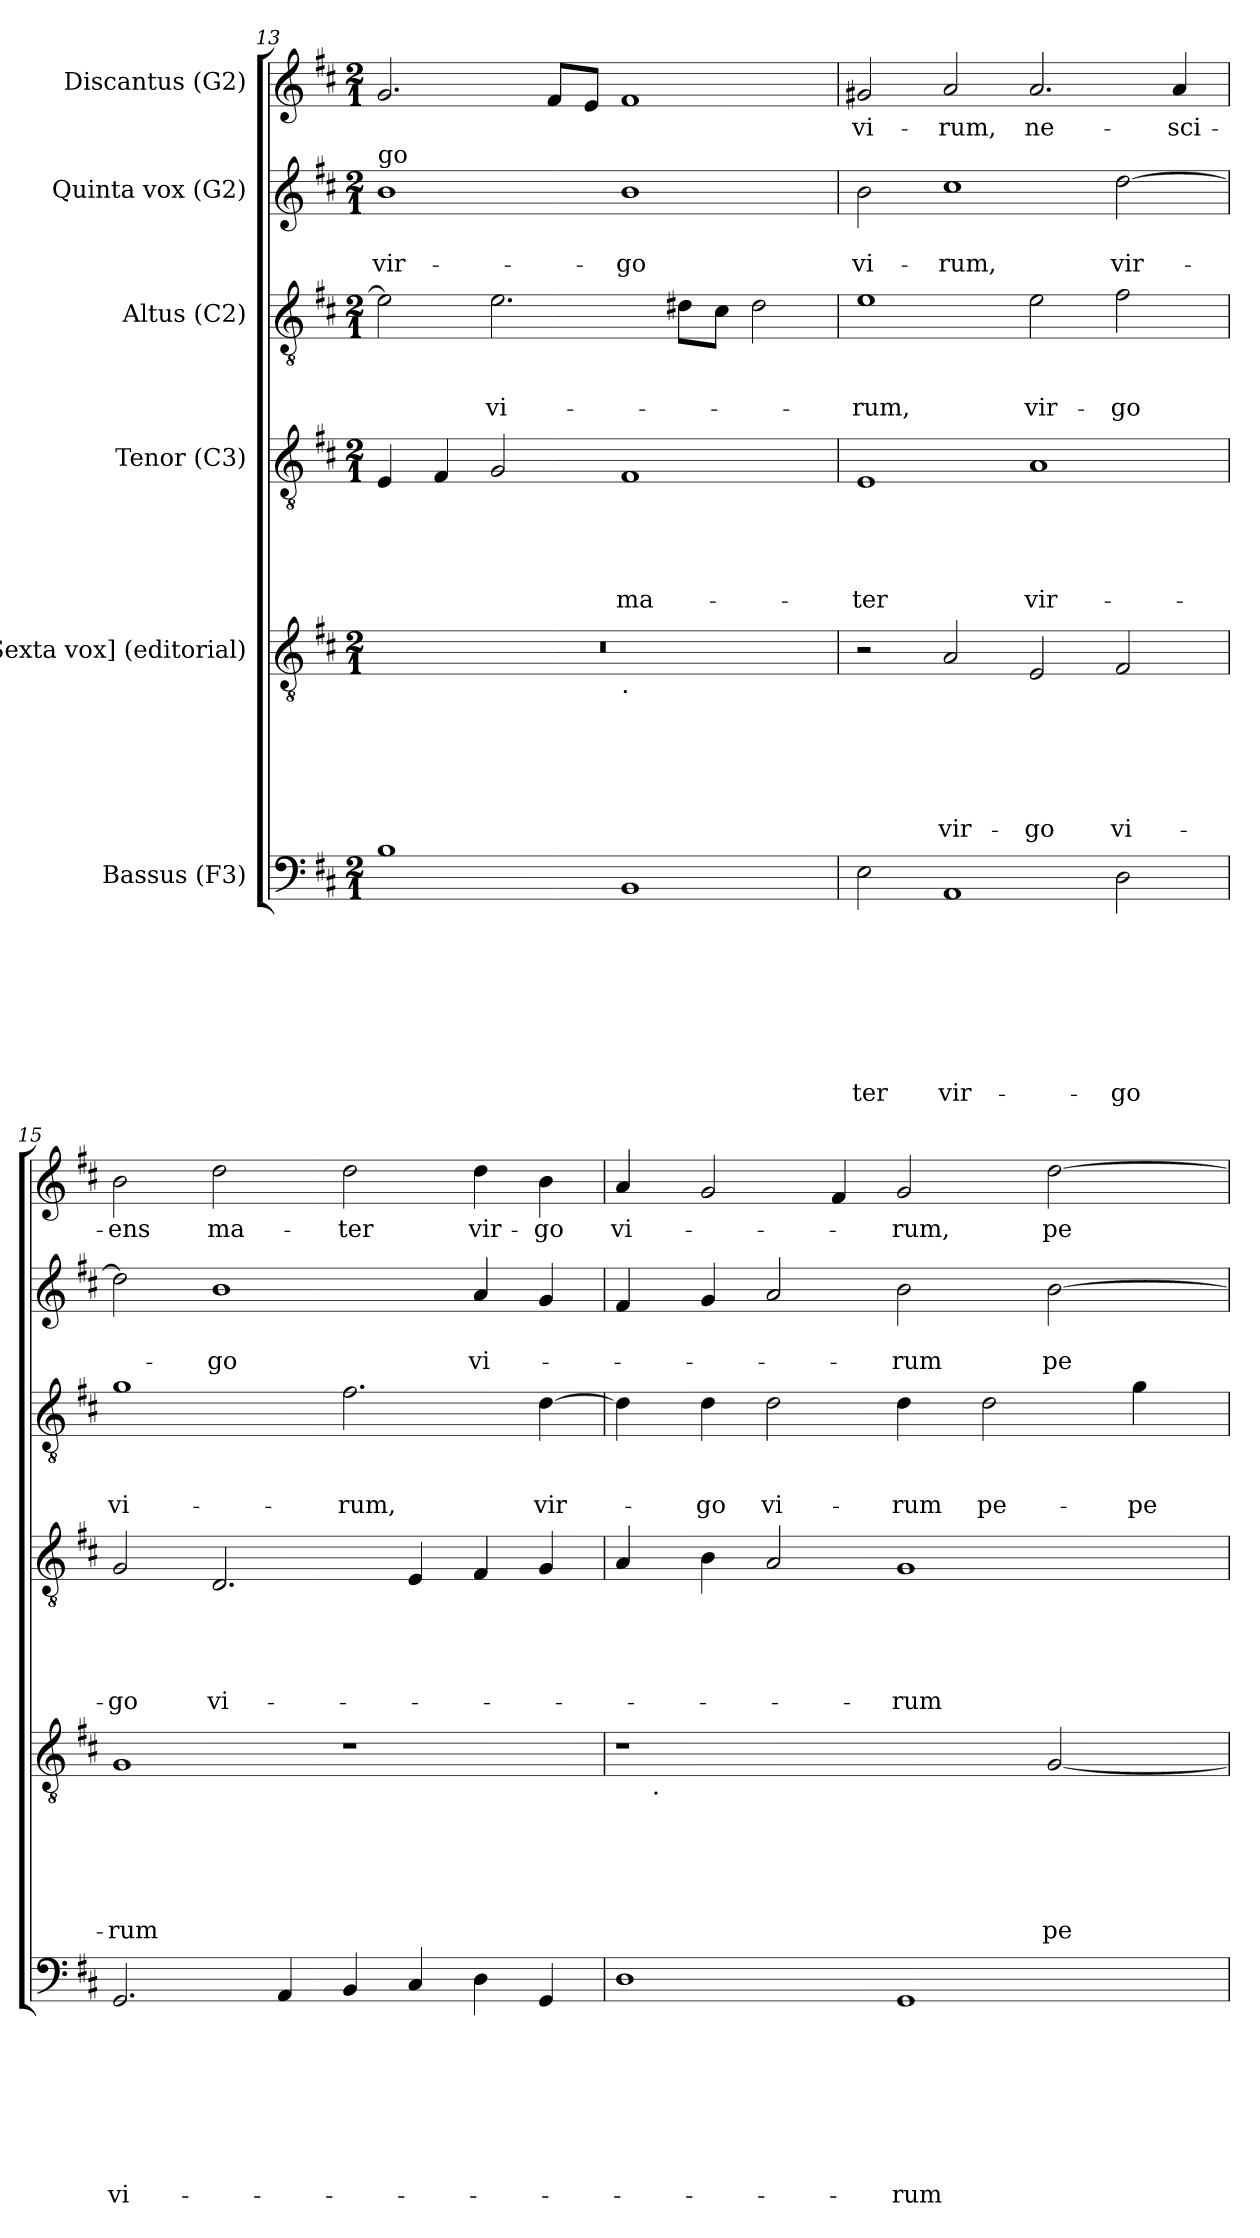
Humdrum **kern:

**kern	**text	**text	**text	**text	**text	**text	**text	**text	**kern	**text	**text	**text	**text	**text	**text	**kern	**text	**text	**text	**text	**text	**kern	**text	**text	**text	**kern	**text	**text	**kern	**text
*part6	*part6	*part6	*part6	*part6	*part6	*part6	*part6	*part6	*part5	*part5	*part5	*part5	*part5	*part5	*part5	*part4	*part4	*part4	*part4	*part4	*part4	*part3	*part3	*part3	*part3	*part2	*part2	*part2	*part1	*part1
*staff6	*staff6	*staff6	*staff6	*staff6	*staff6	*staff6	*staff6	*staff6	*staff5	*staff5	*staff5	*staff5	*staff5	*staff5	*staff5	*staff4	*staff4	*staff4	*staff4	*staff4	*staff4	*staff3	*staff3	*staff3	*staff3	*staff2	*staff2	*staff2	*staff1	*staff1
*I"Bassus (F3)	*	*	*	*	*	*	*	*	*I"[Sexta vox] (editorial)	*	*	*	*	*	*	*I"Tenor (C3)	*	*	*	*	*	*I"Altus (C2)	*	*	*	*I"Quinta vox (G2)	*	*	*I"Discantus (G2)	*
!!LO:LB:g=z
*clefF4	*	*	*	*	*	*	*	*	*clefGv2	*	*	*	*	*	*	*clefGv2	*	*	*	*	*	*clefGv2	*	*	*	*clefG2	*	*	*clefG2	*
*k[f#c#]	*	*	*	*	*	*	*	*	*k[f#c#]	*	*	*	*	*	*	*k[f#c#]	*	*	*	*	*	*k[f#c#]	*	*	*	*k[f#c#]	*	*	*k[f#c#]	*
*D:	*	*	*	*	*	*	*	*	*D:	*	*	*	*	*	*	*D:	*	*	*	*	*	*D:	*	*	*	*D:	*	*	*D:	*
*M2/1	*	*	*	*	*	*	*	*	*M2/1	*	*	*	*	*	*	*M2/1	*	*	*	*	*	*M2/1	*	*	*	*M2/1	*	*	*M2/1	*
=13	=13	=13	=13	=13	=13	=13	=13	=13	=13	=13	=13	=13	=13	=13	=13	=13	=13	=13	=13	=13	=13	=13	=13	=13	=13	=13	=13	=13	=13	=13
!	!	!	!	!	!	!	!	!	!	!	!	!	!	!	!	!	!	!	!	!	!	!	!	!	!	!LO:TX:a:t=go	!	!	!	!
!	!	!	!	!	!	!	!	!	!	!	!	!	!	!	!	!	!	!	!	!	!	!	!	!	!	!	!	!LO:LY:b	!	!
*	*	*	*	*	*	*	*	*	*^	*	*	*	*	*	*	*	*	*	*	*	*	*	*	*	*	*	*	*	*	*
1B	.	.	.	.	.	.	.	.	0r	1ryy	.	.	.	.	.	.	4E/	.	.	.	.	.	2e\]	.	.	.	1b	.	vir-	2.g/	.
.	.	.	.	.	.	.	.	.	.	.	.	.	.	.	.	.	4F#/	.	.	.	.	.	.	.	.	.	.	.	.	.	.
!	!	!	!	!	!	!	!	!	!	!	!	!	!	!	!	!	!	!	!	!	!	!	!	!	!	!LO:LY:b	!	!	!	!	!
.	.	.	.	.	.	.	.	.	.	.	.	.	.	.	.	.	2G/	.	.	.	.	.	2.e\	.	.	vi-	.	.	.	.	.
.	.	.	.	.	.	.	.	.	.	.	.	.	.	.	.	.	.	.	.	.	.	.	.	.	.	.	.	.	.	8f#/L	.
.	.	.	.	.	.	.	.	.	.	.	.	.	.	.	.	.	.	.	.	.	.	.	.	.	.	.	.	.	.	8e/J	.
!	!	!	!	!	!	!	!	!	!	!LO:TX:b:t=.	!	!	!	!	!	!	!	!	!	!	!	!	!	!	!	!	!	!	!	!	!
!	!	!	!	!	!	!	!	!	!	!	!	!	!	!	!	!	!	!	!	!	!	!LO:LY:b	!	!	!	!	!	!	!LO:LY:b	!	!
1BB	.	.	.	.	.	.	.	.	.	1ryy	.	.	.	.	.	.	1F#	.	.	.	.	ma-	.	.	.	.	1b	.	-go	1f#	.
.	.	.	.	.	.	.	.	.	.	.	.	.	.	.	.	.	.	.	.	.	.	.	8d#X\L	.	.	.	.	.	.	.	.
.	.	.	.	.	.	.	.	.	.	.	.	.	.	.	.	.	.	.	.	.	.	.	8c#\J	.	.	.	.	.	.	.	.
.	.	.	.	.	.	.	.	.	.	.	.	.	.	.	.	.	.	.	.	.	.	.	2d#\	.	.	.	.	.	.	.	.
=14	=14	=14	=14	=14	=14	=14	=14	=14	=14	=14	=14	=14	=14	=14	=14	=14	=14	=14	=14	=14	=14	=14	=14	=14	=14	=14	=14	=14	=14	=14	=14
!	!	!	!	!	!	!	!	!LO:LY:b	!	!	!	!	!	!	!	!	!	!	!	!	!	!LO:LY:b	!	!	!	!LO:LY:b	!	!	!LO:LY:b	!	!LO:LY:b
*	*	*	*	*	*	*	*	*	*v	*v	*	*	*	*	*	*	*	*	*	*	*	*	*	*	*	*	*	*	*	*	*
2E\	.	.	.	.	.	.	.	-ter	2r	.	.	.	.	.	.	1E	.	.	.	.	-ter	1e	.	.	-rum,	2b\	.	vi-	2g#X/	-vi-
!	!	!	!	!	!	!	!	!LO:LY:b	!	!	!	!	!	!	!LO:LY:b	!	!	!	!	!	!	!	!	!	!	!	!	!LO:LY:b	!	!LO:LY:b
1AA	.	.	.	.	.	.	.	vir-	2A/	.	.	.	.	.	vir-	.	.	.	.	.	.	.	.	.	.	1cc#	.	-rum,	2a/	-rum,
!	!	!	!	!	!	!	!	!	!	!	!	!	!	!	!LO:LY:b	!	!	!	!	!	!LO:LY:b	!	!	!	!LO:LY:b	!	!	!	!	!LO:LY:b
.	.	.	.	.	.	.	.	.	2E/	.	.	.	.	.	-go	1A	.	.	.	.	vir-	2e\	.	.	vir-	.	.	.	2.a/	ne-
!	!	!	!	!	!	!	!	!LO:LY:b	!	!	!	!	!	!	!LO:LY:b	!	!	!	!	!	!	!	!	!	!LO:LY:b	!	!	!LO:LY:b	!	!
2D\	.	.	.	.	.	.	.	-go	2F#/	.	.	.	.	.	vi-	.	.	.	.	.	.	2f#\	.	.	-go	[>2dd\	.	vir-	.	.
!	!	!	!	!	!	!	!	!	!	!	!	!	!	!	!	!	!	!	!	!	!	!	!	!	!	!	!	!	!	!LO:LY:b
.	.	.	.	.	.	.	.	.	.	.	.	.	.	.	.	.	.	.	.	.	.	.	.	.	.	.	.	.	4a/	-sci-
=15	=15	=15	=15	=15	=15	=15	=15	=15	=15	=15	=15	=15	=15	=15	=15	=15	=15	=15	=15	=15	=15	=15	=15	=15	=15	=15	=15	=15	=15	=15
!	!	!	!	!	!	!	!	!LO:LY:b	!	!	!	!	!	!	!LO:LY:b	!	!	!	!	!	!LO:LY:b	!	!	!	!LO:LY:b	!	!	!	!	!LO:LY:b
2.GG/	.	.	.	.	.	.	.	vi-	1G	.	.	.	.	.	-rum	2G/	.	.	.	.	-go	1g	.	.	vi-	2dd\]	.	.	2b\	-ens
!	!	!	!	!	!	!	!	!	!	!	!	!	!	!	!	!	!	!	!	!	!LO:LY:b	!	!	!	!	!	!	!LO:LY:b	!	!LO:LY:b
.	.	.	.	.	.	.	.	.	.	.	.	.	.	.	.	2.D/	.	.	.	.	vi-	.	.	.	.	1b	.	-go	2dd\	ma-
4AA/	.	.	.	.	.	.	.	.	.	.	.	.	.	.	.	.	.	.	.	.	.	.	.	.	.	.	.	.	.	.
!	!	!	!	!	!	!	!	!	!	!	!	!	!	!	!	!	!	!	!	!	!	!	!	!	!LO:LY:b	!	!	!	!	!LO:LY:b
4BB/	.	.	.	.	.	.	.	.	1r	.	.	.	.	.	.	.	.	.	.	.	.	2.f#\	.	.	-rum,	.	.	.	2dd\	-ter
4C#/	.	.	.	.	.	.	.	.	.	.	.	.	.	.	.	4E/	.	.	.	.	.	.	.	.	.	.	.	.	.	.
!	!	!	!	!	!	!	!	!	!	!	!	!	!	!	!	!	!	!	!	!	!	!	!	!	!	!	!	!LO:LY:b	!	!LO:LY:b
4D\	.	.	.	.	.	.	.	.	.	.	.	.	.	.	.	4F#/	.	.	.	.	.	.	.	.	.	4a/	.	vi-	4dd\	vir-
!	!	!	!	!	!	!	!	!	!	!	!	!	!	!	!	!	!	!	!	!	!	!	!	!	!LO:LY:b	!	!	!	!	!LO:LY:b:rj
4GG/	.	.	.	.	.	.	.	.	.	.	.	.	.	.	.	4G/	.	.	.	.	.	[>4d\	.	.	vir-	4g/	.	.	4b\	-go
=16	=16	=16	=16	=16	=16	=16	=16	=16	=16	=16	=16	=16	=16	=16	=16	=16	=16	=16	=16	=16	=16	=16	=16	=16	=16	=16	=16	=16	=16	=16
!	!	!	!	!	!	!	!	!	!	!	!	!	!	!	!	!	!	!	!	!	!	!	!	!	!	!	!	!	!	!LO:LY:b
*	*	*	*	*	*	*	*	*	*^	*	*	*	*	*	*	*	*	*	*	*	*	*	*	*	*	*	*	*	*	*
1D	.	.	.	.	.	.	.	.	1r	16.ryy	.	.	.	.	.	.	4A/	.	.	.	.	.	4d\]	.	.	.	4f#/	.	.	4a/	vi-
!	!	!	!	!	!	!	!	!	!	!LO:TX:b:t=.	!	!	!	!	!	!	!	!	!	!	!	!	!	!	!	!	!	!	!	!	!
.	.	.	.	.	.	.	.	.	.	1ryy	.	.	.	.	.	.	.	.	.	.	.	.	.	.	.	.	.	.	.	.	.
!	!	!	!	!	!	!	!	!	!	!	!	!	!	!	!	!	!	!	!	!	!	!	!	!	!	!LO:LY:b	!	!	!	!	!
.	.	.	.	.	.	.	.	.	.	.	.	.	.	.	.	.	4B\	.	.	.	.	.	4d\	.	.	-go	4g/	.	.	2g/	.
!	!	!	!	!	!	!	!	!	!	!	!	!	!	!	!	!	!	!	!	!	!	!	!	!	!	!LO:LY:b	!	!	!	!	!
.	.	.	.	.	.	.	.	.	.	.	.	.	.	.	.	.	2A/	.	.	.	.	.	2d\	.	.	vi-	2a/	.	.	.	.
.	.	.	.	.	.	.	.	.	.	.	.	.	.	.	.	.	.	.	.	.	.	.	.	.	.	.	.	.	.	4f#/	.
!	!	!	!	!	!	!	!	!LO:LY:b	!	!	!	!	!	!	!	!	!	!	!	!	!	!LO:LY:b	!	!	!	!LO:LY:b	!	!	!LO:LY:b	!	!LO:LY:b
1GG	.	.	.	.	.	.	.	-rum	2ryy	.	.	.	.	.	.	.	1G	.	.	.	.	-rum	4d\	.	.	-rum	2b\	.	-rum	2g/	-rum,
.	.	.	.	.	.	.	.	.	.	2ryy	.	.	.	.	.	.	.	.	.	.	.	.	.	.	.	.	.	.	.	.	.
!	!	!	!	!	!	!	!	!	!	!	!	!	!	!	!	!	!	!	!	!	!	!	!	!	!	!LO:LY:b	!	!	!	!	!
.	.	.	.	.	.	.	.	.	.	.	.	.	.	.	.	.	.	.	.	.	.	.	2d\	.	.	pe-	.	.	.	.	.
!	!	!	!	!	!	!	!	!	!	!	!	!	!	!	!	!LO:LY:b	!	!	!	!	!	!	!	!	!	!	!	!	!LO:LY:b	!	!LO:LY:b
.	.	.	.	.	.	.	.	.	[<2G/	.	.	.	.	.	.	pe-	.	.	.	.	.	.	.	.	.	.	[>2b\	.	pe-	[>2dd\	pe-
.	.	.	.	.	.	.	.	.	.	4ryy	.	.	.	.	.	.	.	.	.	.	.	.	.	.	.	.	.	.	.	.	.
!	!	!	!	!	!	!	!	!	!	!	!	!	!	!	!	!	!	!	!	!	!	!	!	!	!	!LO:LY:b	!	!	!	!	!
.	.	.	.	.	.	.	.	.	.	.	.	.	.	.	.	.	.	.	.	.	.	.	4g\	.	.	-pe-	.	.	.	.	.
.	.	.	.	.	.	.	.	.	.	8ryy	.	.	.	.	.	.	.	.	.	.	.	.	.	.	.	.	.	.	.	.	.
.	.	.	.	.	.	.	.	.	.	32ryy	.	.	.	.	.	.	.	.	.	.	.	.	.	.	.	.	.	.	.	.	.
*	*	*	*	*	*	*	*	*	*v	*v	*	*	*	*	*	*	*	*	*	*	*	*	*	*	*	*	*	*	*	*	*
=	=	=	=	=	=	=	=	=	=	=	=	=	=	=	=	=	=	=	=	=	=	=	=	=	=	=	=	=	=	=
*-	*-	*-	*-	*-	*-	*-	*-	*-	*-	*-	*-	*-	*-	*-	*-	*-	*-	*-	*-	*-	*-	*-	*-	*-	*-	*-	*-	*-	*-	*-
